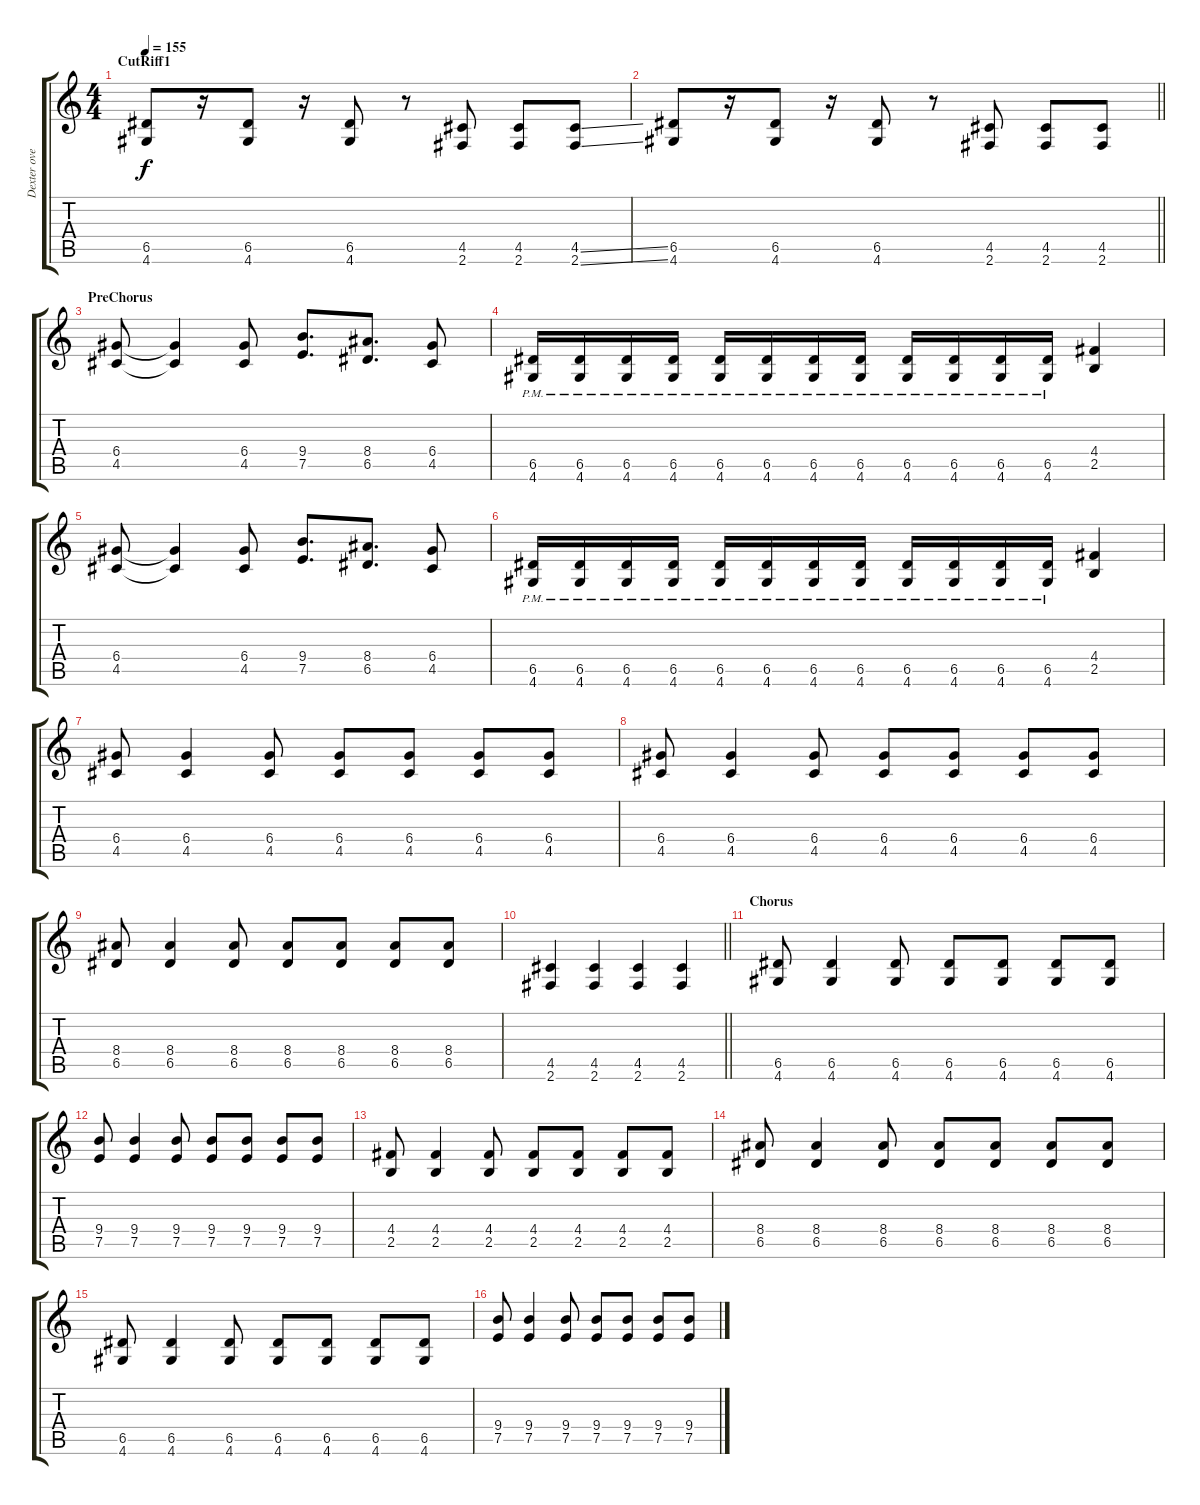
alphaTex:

\track ("Dexter over" "Dexter ove") {instrument overdrivenguitar}
\staff {score tabs}
\tuning (E4 B3 G3 D3 A2 E2) {hide}
\ts (4 4)
\section ("" "CutRiff1")
\tempo 155
\clef g2
\ks c
(6.5 4.6).8{dy f} r.16 (6.5 4.6).8 r.16 (6.5 4.6).8 r.8 (4.5 2.6).8 (4.5 2.6).8 (4.5{ss} 2.6{ss}).8 |
\barLineRight lightlight
(6.5 4.6).8 r.16 (6.5 4.6).8 r.16 (6.5 4.6).8 r.8 (4.5 2.6).8 (4.5 2.6).8 (4.5 2.6).8 |
\section ("" "PreChorus")
(6.4 4.5).8 (6.4{t} 4.5{t}).4 (6.4 4.5).8 (9.4 7.5).8{d} (8.4 6.5).8{d} (6.4 4.5).8 |
(6.5{pm} 4.6{pm}).16 (6.5{pm} 4.6{pm}).16 (6.5{pm} 4.6{pm}).16 (6.5{pm} 4.6{pm}).16 (6.5{pm} 4.6{pm}).16 (6.5{pm} 4.6{pm}).16 (6.5{pm} 4.6{pm}).16 (6.5{pm} 4.6{pm}).16 (6.5{pm} 4.6{pm}).16 (6.5{pm} 4.6{pm}).16 (6.5{pm} 4.6{pm}).16 (6.5{pm} 4.6{pm}).16 (4.4 2.5).4 |
(6.4 4.5).8 (6.4{t} 4.5{t}).4 (6.4 4.5).8 (9.4 7.5).8{d} (8.4 6.5).8{d} (6.4 4.5).8 |
(6.5{pm} 4.6{pm}).16 (6.5{pm} 4.6{pm}).16 (6.5{pm} 4.6{pm}).16 (6.5{pm} 4.6{pm}).16 (6.5{pm} 4.6{pm}).16 (6.5{pm} 4.6{pm}).16 (6.5{pm} 4.6{pm}).16 (6.5{pm} 4.6{pm}).16 (6.5{pm} 4.6{pm}).16 (6.5{pm} 4.6{pm}).16 (6.5{pm} 4.6{pm}).16 (6.5{pm} 4.6{pm}).16 (4.4 2.5).4 |
(6.4 4.5).8 (6.4 4.5).4 (6.4 4.5).8 (6.4 4.5).8 (6.4 4.5).8 (6.4 4.5).8 (6.4 4.5).8 |
(6.4 4.5).8 (6.4 4.5).4 (6.4 4.5).8 (6.4 4.5).8 (6.4 4.5).8 (6.4 4.5).8 (6.4 4.5).8 |
(8.4 6.5).8 (8.4 6.5).4 (8.4 6.5).8 (8.4 6.5).8 (8.4 6.5).8 (8.4 6.5).8 (8.4 6.5).8 |
\barLineRight lightlight
(4.5 2.6).4 (4.5 2.6).4 (4.5 2.6).4 (4.5 2.6).4 |
\section ("" "Chorus")
(6.5 4.6).8 (6.5 4.6).4 (6.5 4.6).8 (6.5 4.6).8 (6.5 4.6).8 (6.5 4.6).8 (6.5 4.6).8 |
(9.4 7.5).8 (9.4 7.5).4 (9.4 7.5).8 (9.4 7.5).8 (9.4 7.5).8 (9.4 7.5).8 (9.4 7.5).8 |
(4.4 2.5).8 (4.4 2.5).4 (4.4 2.5).8 (4.4 2.5).8 (4.4 2.5).8 (4.4 2.5).8 (4.4 2.5).8 |
(8.4 6.5).8 (8.4 6.5).4 (8.4 6.5).8 (8.4 6.5).8 (8.4 6.5).8 (8.4 6.5).8 (8.4 6.5).8 |
(6.5 4.6).8 (6.5 4.6).4 (6.5 4.6).8 (6.5 4.6).8 (6.5 4.6).8 (6.5 4.6).8 (6.5 4.6).8 |
(9.4 7.5).8 (9.4 7.5).4 (9.4 7.5).8 (9.4 7.5).8 (9.4 7.5).8 (9.4 7.5).8 (9.4 7.5).8
